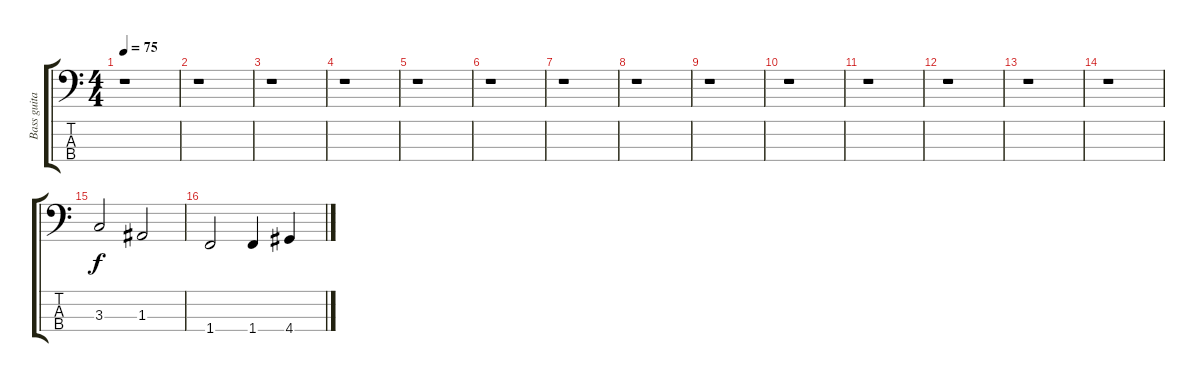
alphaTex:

\track ("Bass guitar" "Bass guita") {instrument fretlessbass}
\staff {score tabs}
\tuning (G2 D2 A1 E1) {hide}
\ts (4 4)
\tempo 75
\clef f4
\ks c
r.1{dy f instrument fretlessbass} |
r.1 |
r.1 |
r.1 |
r.1 |
r.1 |
r.1 |
r.1 |
r.1 |
r.1 |
r.1 |
r.1 |
r.1 |
r.1 |
3.3.2 1.3.2 |
1.4.2 1.4.4 4.4.4
